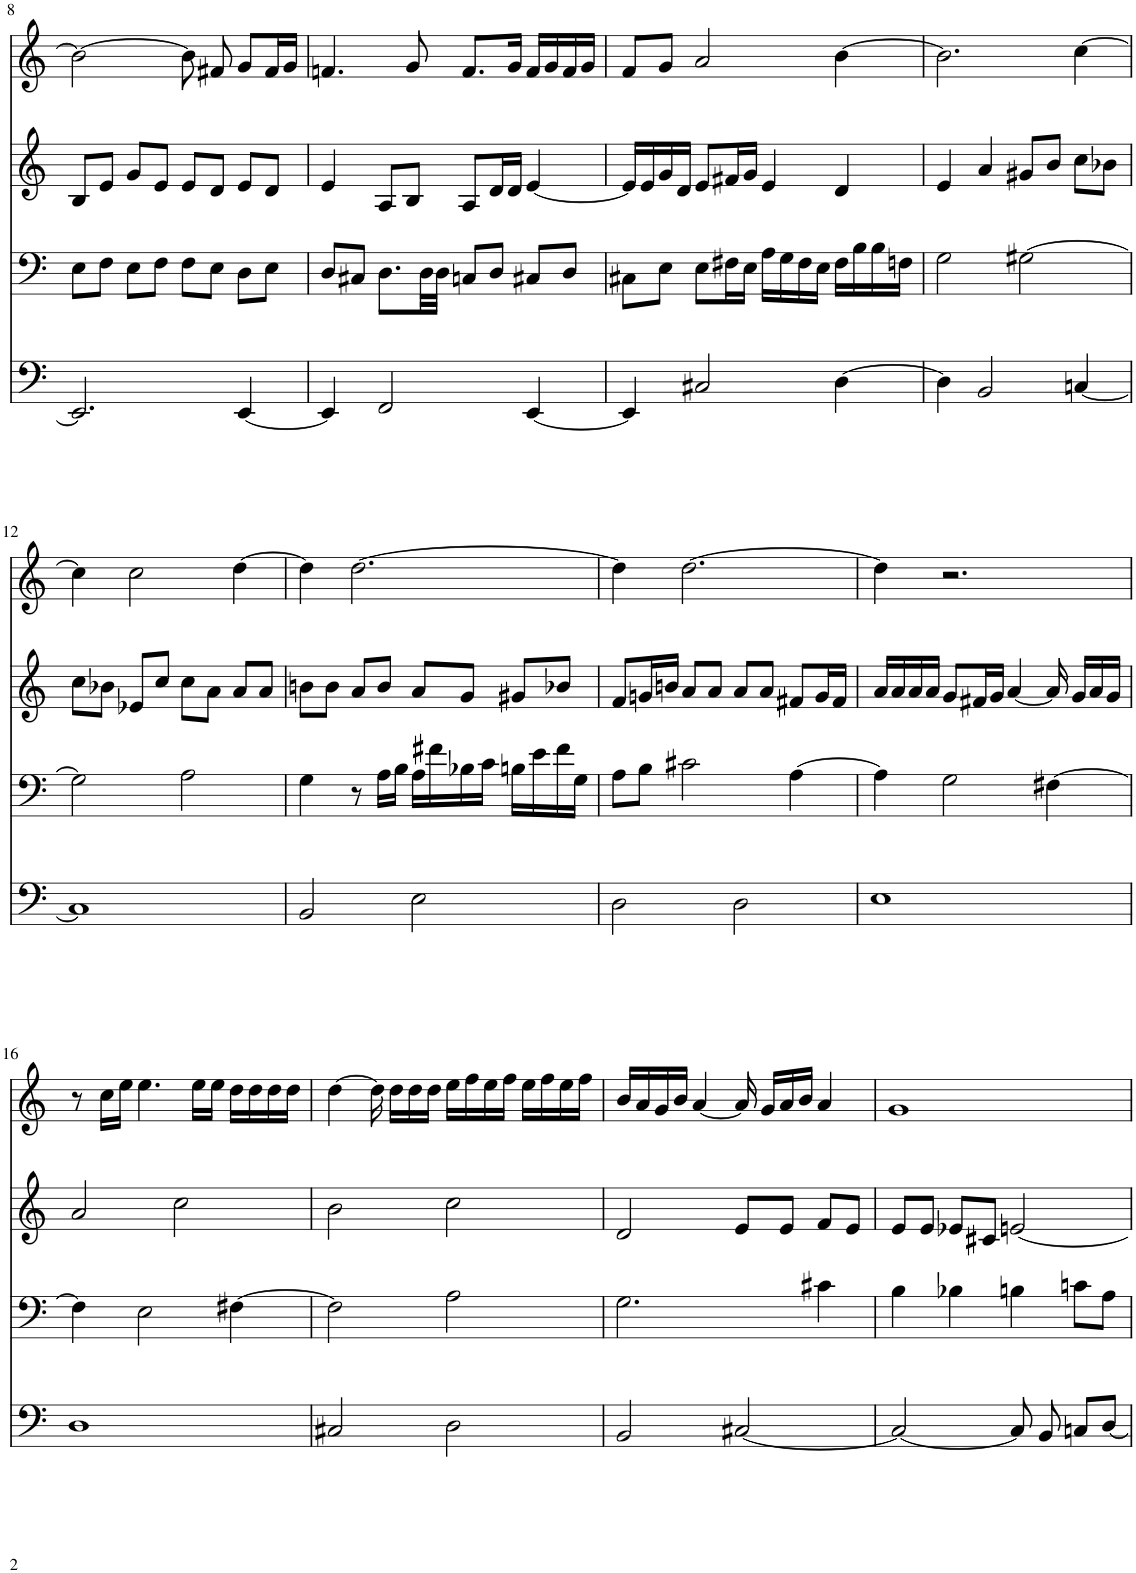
**kern	**kern	**kern	**kern
*part4	*part3	*part2	*part1
*staff4	*staff3	*staff2	*staff1
*I"Piano	*I"Piano	*I"Piano	*I"Piano
*I'Pno	*I'Pno	*I'Pno	*I'Pno
!!LO:PB:g=z
*clefF4	*clefF4	*clefG2	*clefG2
*k[]	*k[]	*k[]	*k[]
*M4/4	*M4/4	*M4/4	*M4/4
=8	=8	=8	=8
2.EE/]	8E\L	8B/L	2b\_
.	8F\J	8e/J	.
.	8E\L	8g/L	.
.	8F\J	8e/J	.
.	8F\L	8e/L	8b\]
.	8E\J	8d/J	8f#X/
[4EE/	8D\L	8e/L	8g/L
.	8E\J	8d/J	16f#/L
.	.	.	16g/JJ
=9	=9	=9	=9
4EE/]	8D/L	4e/	4.fn/
.	8C#X/J	.	.
2FF/	8.D\L	8A/L	.
.	.	8B/J	8g/
.	32D\LL	.	.
.	32D\JJJ	.	.
.	8Cn/L	8A/L	8.f/L
.	8D/J	16d/L	.
.	.	16d/JJ	16g/Jk
[4EE/	8C#X/L	[4e/	16f/LL
.	.	.	16g/
.	8D/J	.	16f/
.	.	.	16g/JJ
=10	=10	=10	=10
4EE/]	8C#X\L	16e/LL]	8f/L
.	.	16e/	.
.	8E\J	16g/	8g/J
.	.	16d/JJ	.
2C#X/	8E\L	8e/L	2a/
.	16F#X\L	16f#X/L	.
.	16E\JJ	16g/JJ	.
.	16A\LL	4e/	.
.	16G\	.	.
.	16F#\	.	.
.	16E\JJ	.	.
[4D\	16F#\LL	4d/	[4b\
.	16B\	.	.
.	16B\	.	.
.	16Fn\JJ	.	.
=11	=11	=11	=11
4D\]	2G\	4e/	2.b\]
2BB/	.	4a/	.
.	[2G#X\	8g#X/L	.
.	.	8b/J	.
[4Cn/	.	8cc\L	[4cc\
.	.	8b-X\J	.
!!LO:LB:g=z
=12	=12	=12	=12
1C]	2G#\]	8cc\L	4cc\]
.	.	8b-X\J	.
.	.	8e-X/L	2cc\
.	.	8cc/J	.
.	2A\	8cc\L	.
.	.	8a\J	.
.	.	8a/L	[4dd\
.	.	8a/J	.
=13	=13	=13	=13
2BB/	4G\	8bn\L	4dd\]
.	.	8b\J	.
.	8r	8a/L	[2.dd\
.	16A\LL	8b/J	.
.	16B\JJ	.	.
2E\	16A\LL	8a/L	.
.	16f#X\	.	.
.	16B-X\	8g/J	.
.	16c\JJ	.	.
.	16Bn\LL	8g#X/L	.
.	16e\	.	.
.	16f#\	8b-X/J	.
.	16G\JJ	.	.
=14	=14	=14	=14
2D\	8A\L	8f/L	4dd\]
.	8B\J	16gn/L	.
.	.	16bn/JJ	.
.	2c#X\	8a/L	[2.dd\
.	.	8a/J	.
2D\	.	8a/L	.
.	.	8a/J	.
.	[4A\	8f#X/L	.
.	.	16g/L	.
.	.	16f#/JJ	.
=15	=15	=15	=15
1E	4A\]	16a/LL	4dd\]
.	.	16a/	.
.	.	16a/	.
.	.	16a/JJ	.
.	2G\	8g/L	2.r
.	.	16f#X/L	.
.	.	16g/JJ	.
.	.	[4a/	.
.	[4F#X\	16a/]	.
.	.	16g/LL	.
.	.	16a/	.
.	.	16g/JJ	.
!!LO:LB:g=z
=16	=16	=16	=16
1D	4F#\]	2a/	8r
.	.	.	16cc\LL
.	.	.	16ee\JJ
.	2E\	.	4.ee\
.	.	2cc\	.
.	.	.	16ee\LL
.	.	.	16ee\JJ
.	[4F#X\	.	16dd\LL
.	.	.	16dd\
.	.	.	16dd\
.	.	.	16dd\JJ
=17	=17	=17	=17
2C#X/	2F#\]	2b\	[4dd\
.	.	.	16dd\]
.	.	.	16dd\LL
.	.	.	16dd\
.	.	.	16dd\JJ
2D\	2A\	2cc\	16ee\LL
.	.	.	16ff\
.	.	.	16ee\
.	.	.	16ff\JJ
.	.	.	16ee\LL
.	.	.	16ff\
.	.	.	16ee\
.	.	.	16ff\JJ
=18	=18	=18	=18
2BB/	2.G\	2d/	16b/LL
.	.	.	16a/
.	.	.	16g/
.	.	.	16b/JJ
.	.	.	[4a/
[2C#X/	.	8e/L	16a/]
.	.	.	16g/LL
.	.	8e/J	16a/
.	.	.	16b/JJ
.	4c#X\	8f/L	4a/
.	.	8e/J	.
=19	=19	=19	=19
2C#/_	4B\	8e/L	1g
.	.	8e/J	.
.	4B-X\	8e-X/L	.
.	.	8c#X/J	.
8C#/]	4Bn\	[2en/	.
8BB/	.	.	.
8Cn/L	8cn\L	.	.
[8D/J	8A\J	.	.
=	=	=	=
*-	*-	*-	*-
